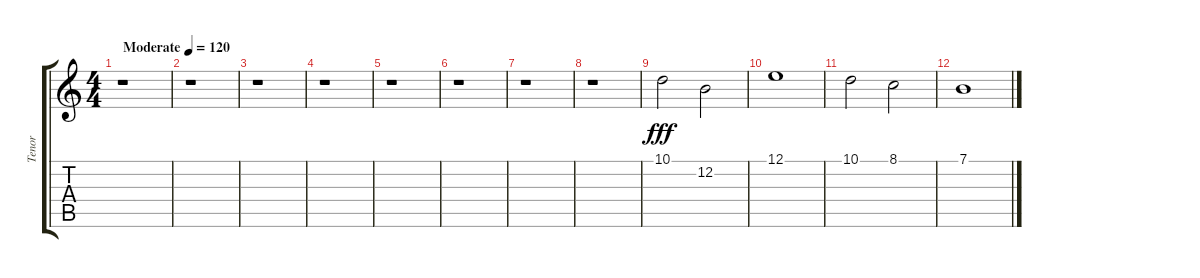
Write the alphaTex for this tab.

\track ("Tenor" "Tenor") {instrument lead6voice}
\staff {score tabs}
\tuning (E4 B3 G3 D3 A2 E2) {hide}
\ts (4 4)
\tempo (120 "Moderate")
\clef g2
\ks c
r.1{dy fff instrument lead6voice} |
r.1 |
r.1 |
r.1 |
r.1 |
r.1 |
r.1 |
r.1 |
10.1.2 12.2.2 |
12.1.1 |
10.1.2 8.1.2 |
7.1.1
